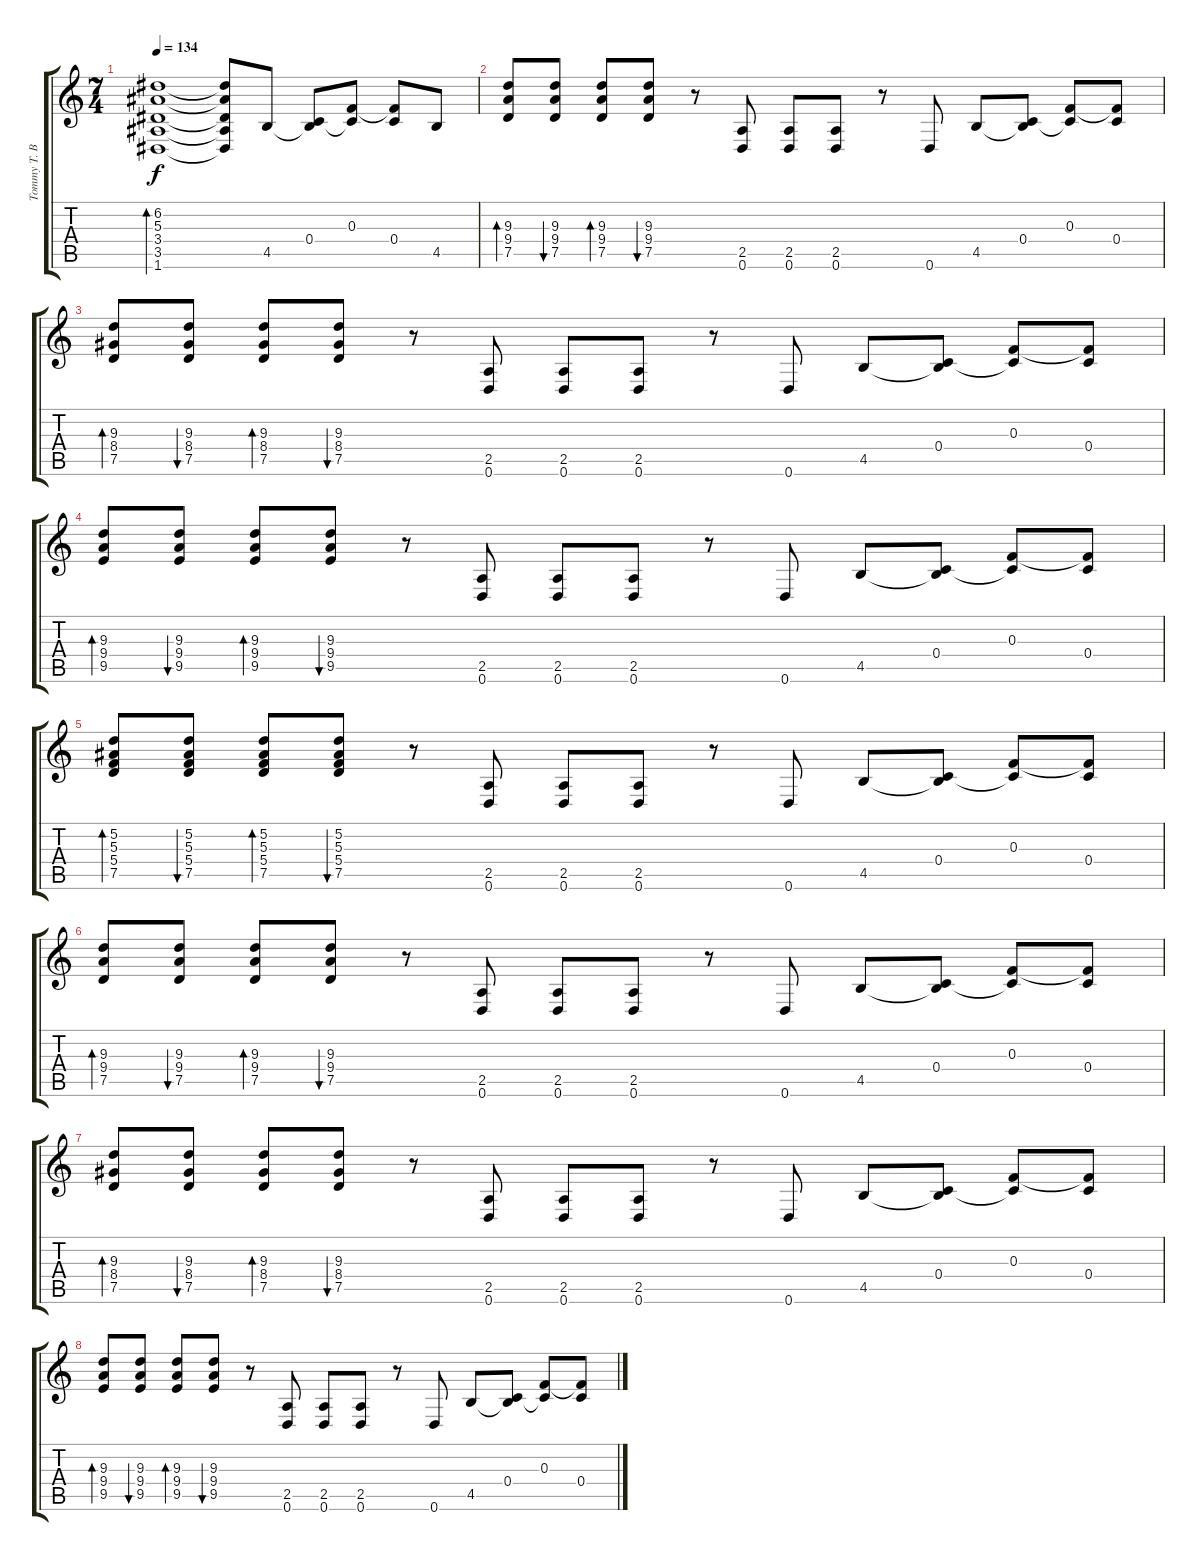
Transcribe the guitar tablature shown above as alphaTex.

\track ("Tommy T. Baron" "Tommy T. B") {instrument overdrivenguitar}
\staff {score tabs}
\tuning (D4 A3 F3 C3 G2 D2) {hide}
\ts (7 4)
\tempo 134
\clef g2
\ks c
(6.2 5.3 3.4 3.5 1.6).1{bd 240 dy f} (6.2{t} 5.3{t} 3.4{t} 3.5{t} 1.6{t}).8 4.5.8 (0.4 4.5{t}).8 (0.3 0.4{t}).8 (0.3{t} 0.4).8 4.5.8 |
(9.3 9.4 7.5).8{bd 120} (9.3 9.4 7.5).8{bu 120} (9.3 9.4 7.5).8{bd 120} (9.3 9.4 7.5).8{bu 120} r.8 (2.5 0.6).8 (2.5 0.6).8 (2.5 0.6).8 r.8 0.6.8 4.5.8 (0.4 4.5{t}).8 (0.3 0.4{t}).8 (0.3{t} 0.4).8 |
(9.3 8.4 7.5).8{bd 120} (9.3 8.4 7.5).8{bu 120} (9.3 8.4 7.5).8{bd 120} (9.3 8.4 7.5).8{bu 120} r.8 (2.5 0.6).8 (2.5 0.6).8 (2.5 0.6).8 r.8 0.6.8 4.5.8 (0.4 4.5{t}).8 (0.3 0.4{t}).8 (0.3{t} 0.4).8 |
(9.3 9.4 9.5).8{bd 120} (9.3 9.4 9.5).8{bu 120} (9.3 9.4 9.5).8{bd 120} (9.3 9.4 9.5).8{bu 120} r.8 (2.5 0.6).8 (2.5 0.6).8 (2.5 0.6).8 r.8 0.6.8 4.5.8 (0.4 4.5{t}).8 (0.3 0.4{t}).8 (0.3{t} 0.4).8 |
(5.2 5.3 5.4 7.5).8{bd 120} (5.2 5.3 5.4 7.5).8{bu 120} (5.2 5.3 5.4 7.5).8{bd 120} (5.2 5.3 5.4 7.5).8{bu 120} r.8 (2.5 0.6).8 (2.5 0.6).8 (2.5 0.6).8 r.8 0.6.8 4.5.8 (0.4 4.5{t}).8 (0.3 0.4{t}).8 (0.3{t} 0.4).8 |
(9.3 9.4 7.5).8{bd 120} (9.3 9.4 7.5).8{bu 120} (9.3 9.4 7.5).8{bd 120} (9.3 9.4 7.5).8{bu 120} r.8 (2.5 0.6).8 (2.5 0.6).8 (2.5 0.6).8 r.8 0.6.8 4.5.8 (0.4 4.5{t}).8 (0.3 0.4{t}).8 (0.3{t} 0.4).8 |
(9.3 8.4 7.5).8{bd 120} (9.3 8.4 7.5).8{bu 120} (9.3 8.4 7.5).8{bd 120} (9.3 8.4 7.5).8{bu 120} r.8 (2.5 0.6).8 (2.5 0.6).8 (2.5 0.6).8 r.8 0.6.8 4.5.8 (0.4 4.5{t}).8 (0.3 0.4{t}).8 (0.3{t} 0.4).8 |
(9.3 9.4 9.5).8{bd 120} (9.3 9.4 9.5).8{bu 120} (9.3 9.4 9.5).8{bd 120} (9.3 9.4 9.5).8{bu 120} r.8 (2.5 0.6).8 (2.5 0.6).8 (2.5 0.6).8 r.8 0.6.8 4.5.8 (0.4 4.5{t}).8 (0.3 0.4{t}).8 (0.3{t} 0.4).8
